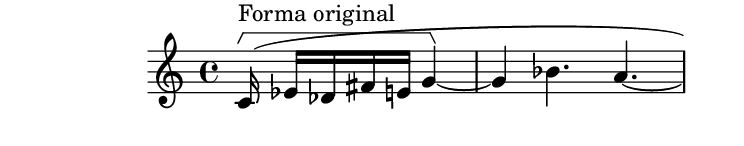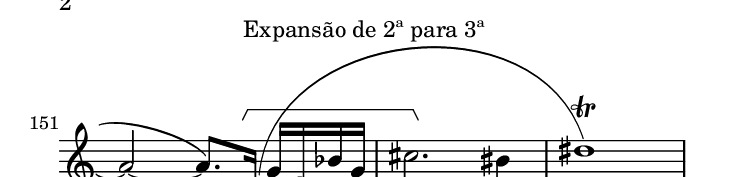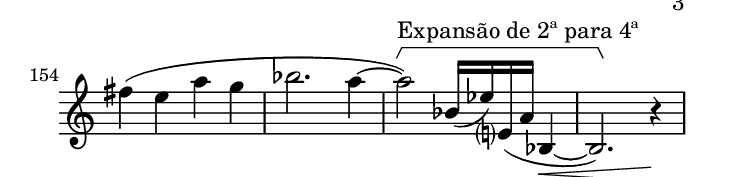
\version "2.10.33"

\include "lib.ly"

\score {
  \new Staff {
      \time 4/4
      \relative c' {
        \set Score.currentBarNumber = #150
        \bar ""
        \partial 16*9
        \bracketUp
%         \override TextScript #'extra-offset = #'( -6 . 4 )
        c16^\startGroup^\markup{Forma original}( ees des fis e g4~\stopGroup
        g bes4. a4.~
        a2~ a8.) cis,16^\startGroup^\markup{Expansão de 2ª para 3ª}( g' e bes' g
        cis2.\stopGroup bis4
        dis1)\trill
        fis4( e a g
        %% expansão de #s(5 3 4 1 2 0)
        bes2. a4~
        a2)^\startGroup^\markup{Expansão de 2ª para 4ª} bes,16( ees) e,?( a bes,4~\<
        bes2.)\stopGroup r4\!
      }
    }
  \layout {
    \context {
      \Staff \consists "Horizontal_bracket_engraver"
    }
  }
  \midi {}
}
\paper {
  paper-width = 12.6\cm
  paper-height = 3\cm
  line-width = 13.5\cm
  top-margin = -.1\cm
  left-margin = -1.2\cm
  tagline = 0
}
